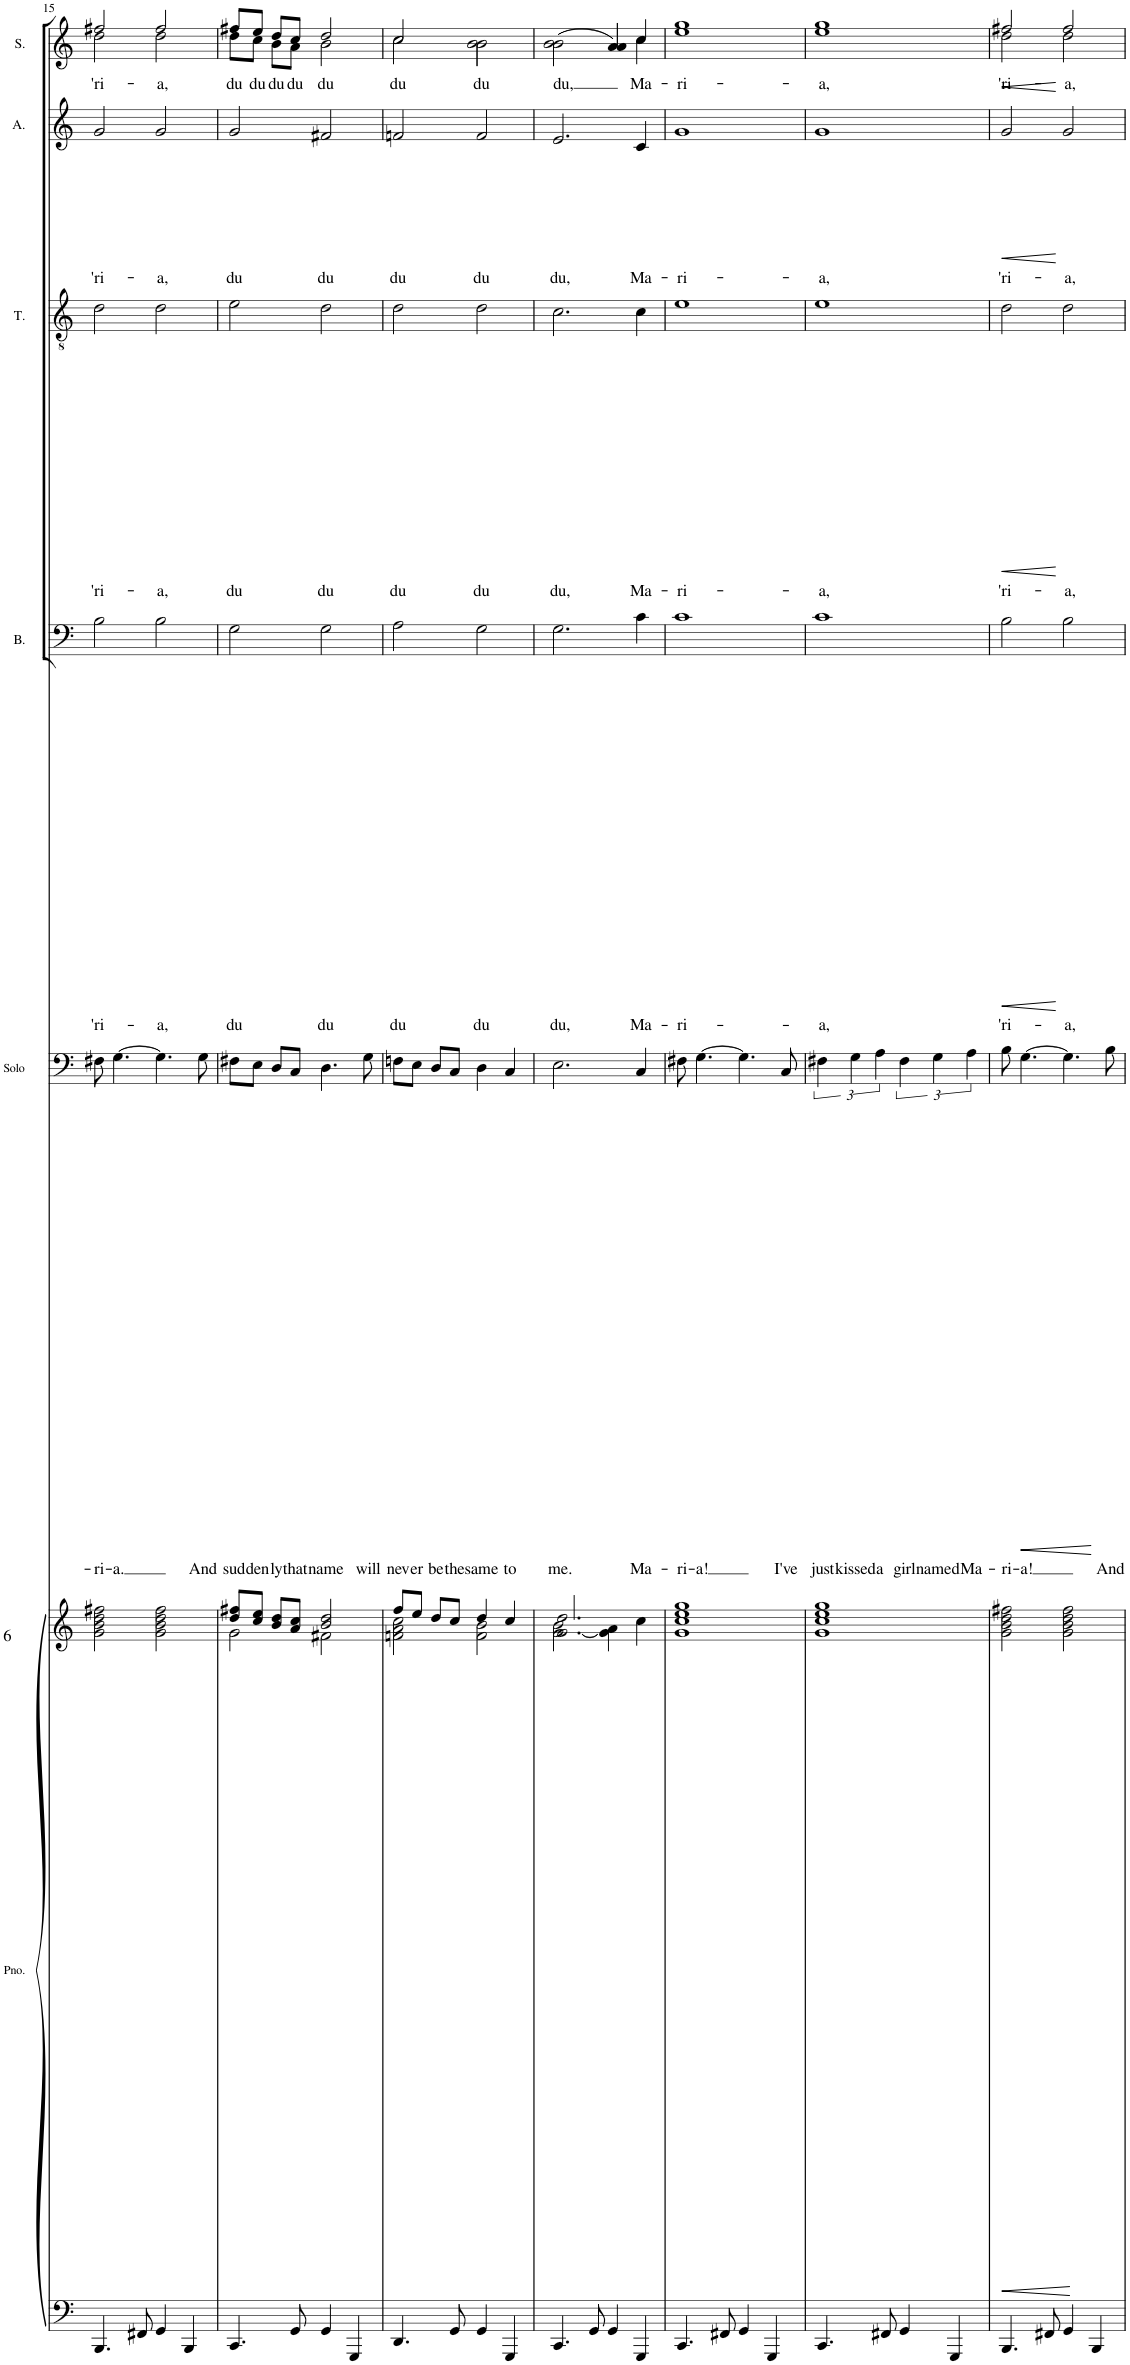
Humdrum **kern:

**kern	**kern	**dynam	**kern	**text	**dynam	**kern	**text	**dynam	**kern	**text	**dynam	**kern	**text	**dynam	**kern	**text	**dynam
*part6	*part6	*part6	*part5	*part5	*part5	*part4	*part4	*part4	*part3	*part3	*part3	*part2	*part2	*part2	*part1	*part1	*part1
*staff7	*staff6	*staff6/7	*staff5	*staff5	*staff5	*staff4	*staff4	*staff4	*staff3	*staff3	*staff3	*staff2	*staff2	*staff2	*staff1	*staff1	*staff1
*I"Piano	*	*	*I"Bass Solo	*	*	*I"Bass	*	*	*I"Tenor	*	*	*I"Alto	*	*	*I"Soprano	*	*
*I'Pno.	*	*	*I'Solo	*	*	*I'B.	*	*	*I'T.	*	*	*I'A.	*	*	*I'S.	*	*
!!LO:PB:g=z
*clefF4	*clefG2	*	*clefF4	*	*	*clefF4	*	*	*clefGv2	*	*	*clefG2	*	*	*clefG2	*	*
*k[]	*k[]	*	*k[]	*	*	*k[]	*	*	*k[]	*	*	*k[]	*	*	*k[]	*	*
*M4/4	*M4/4	*	*M4/4	*	*	*M4/4	*	*	*M4/4	*	*	*M4/4	*	*	*M4/4	*	*
*met(c)	*met(c)	*	*met(c)	*	*	*met(c)	*	*	*met(c)	*	*	*met(c)	*	*	*met(c)	*	*
=15	=15	=15	=15	=15	=15	=15	=15	=15	=15	=15	=15	=15	=15	=15	=15	=15	=15
!	!	!	!	!LO:LY:b	!	!	!LO:LY:b	!	!	!LO:LY:b	!	!	!LO:LY:b	!	!	!LO:LY:b	!
*	*	*	*	*	*	*	*	*	*	*	*	*	*	*	*^	*	*
4.BBB/	2g\ 2b\ 2dd\ 2ff#X\	.	8F#X\	-ri-	.	2B\	'ri-	.	2d\	'ri-	.	2g/	'ri-	.	2ff#X/	2dd\	'ri-	.
!	!	!	!	!LO:LY:b	!	!	!	!	!	!	!	!	!	!	!	!	!	!
.	.	.	[4.G\	-a.	.	.	.	.	.	.	.	.	.	.	.	.	.	.
8FF#X/	.	.	.	.	.	.	.	.	.	.	.	.	.	.	.	.	.	.
!	!	!	!	!	!	!	!LO:LY:b	!	!	!LO:LY:b	!	!	!LO:LY:b	!	!	!	!LO:LY:b	!
4GG/	2g\ 2b\ 2dd\ 2ff#\	.	4.G\]	.	.	2B\	-a,	.	2d\	-a,	.	2g/	-a,	.	2ff#/	2dd\	-a,	.
4BBB/	.	.	.	.	.	.	.	.	.	.	.	.	.	.	.	.	.	.
!	!	!	!	!LO:LY:b	!	!	!	!	!	!	!	!	!	!	!	!	!	!
.	.	.	8G\	And	.	.	.	.	.	.	.	.	.	.	.	.	.	.
=16	=16	=16	=16	=16	=16	=16	=16	=16	=16	=16	=16	=16	=16	=16	=16	=16	=16	=16
*	*^	*	*	*	*	*	*	*	*	*	*	*	*	*	*	*	*	*
!	!	!	!	!	!LO:LY:b	!	!	!LO:LY:b	!	!	!LO:LY:b	!	!	!LO:LY:b	!	!	!	!LO:LY:b	!
4.CC/	8dd/ 8ff#X/L	2g\	.	8F#X\L	sud-	.	2G\	du	.	2e\	du	.	2g/	du	.	8ff#X/L	8dd\L	du	.
!	!	!	!	!	!LO:LY:b	!	!	!	!	!	!	!	!	!	!	!	!	!LO:LY:b	!
.	8cc/ 8ee/J	.	.	8E\J	-den-	.	.	.	.	.	.	.	.	.	.	8ee/J	8cc\J	du	.
!	!	!	!	!	!LO:LY:b	!	!	!	!	!	!	!	!	!	!	!	!	!LO:LY:b	!
.	8b/ 8dd/L	.	.	8D/L	-ly	.	.	.	.	.	.	.	.	.	.	8dd/L	8b\L	du	.
!	!	!	!	!	!LO:LY:b	!	!	!	!	!	!	!	!	!	!	!	!	!LO:LY:b	!
8GG/	8a/ 8cc/J	.	.	8C/J	that	.	.	.	.	.	.	.	.	.	.	8cc/J	8a\J	du	.
!	!	!	!	!	!LO:LY:b	!	!	!LO:LY:b	!	!	!LO:LY:b	!	!	!LO:LY:b	!	!	!	!LO:LY:b	!
4GG/	2b/ 2dd/	2f#X\	.	4.D\	name	.	2G\	du	.	2d\	du	.	2f#X/	du	.	2dd/	2b\	du	.
4GGG/	.	.	.	.	.	.	.	.	.	.	.	.	.	.	.	.	.	.	.
!	!	!	!	!	!LO:LY:b	!	!	!	!	!	!	!	!	!	!	!	!	!	!
.	.	.	.	8G\	will	.	.	.	.	.	.	.	.	.	.	.	.	.	.
=17	=17	=17	=17	=17	=17	=17	=17	=17	=17	=17	=17	=17	=17	=17	=17	=17	=17	=17	=17
!	!	!	!	!	!LO:LY:b	!	!	!LO:LY:b	!	!	!LO:LY:b	!	!	!LO:LY:b	!	!	!	!LO:LY:b	!
4.DD/	8ff/L	2fn\ 2a\ 2cc\	.	8Fn\L	nev-	.	2A\	du	.	2d\	du	.	2fn/	du	.	2cc/	2cc\	du	.
!	!	!	!	!	!LO:LY:b	!	!	!	!	!	!	!	!	!	!	!	!	!	!
.	8ee/J	.	.	8E\J	-er	.	.	.	.	.	.	.	.	.	.	.	.	.	.
!	!	!	!	!	!LO:LY:b	!	!	!	!	!	!	!	!	!	!	!	!	!	!
.	8dd/L	.	.	8D/L	be	.	.	.	.	.	.	.	.	.	.	.	.	.	.
!	!	!	!	!	!LO:LY:b	!	!	!	!	!	!	!	!	!	!	!	!	!	!
8GG/	8cc/J	.	.	8C/J	the	.	.	.	.	.	.	.	.	.	.	.	.	.	.
!	!	!	!	!	!LO:LY:b	!	!	!LO:LY:b	!	!	!LO:LY:b	!	!	!LO:LY:b	!	!	!	!LO:LY:b	!
4GG/	4dd/	2f\ 2b\	.	4D\	same	.	2G\	du	.	2d\	du	.	2f/	du	.	2b\	2b\	du	.
!	!	!	!	!	!LO:LY:b	!	!	!	!	!	!	!	!	!	!	!	!	!	!
4GGG/	4cc/	.	.	4C/	to	.	.	.	.	.	.	.	.	.	.	.	.	.	.
=18	=18	=18	=18	=18	=18	=18	=18	=18	=18	=18	=18	=18	=18	=18	=18	=18	=18	=18	=18
!	!	!	!	!	!LO:LY:b	!	!	!LO:LY:b	!	!	!LO:LY:b	!	!	!LO:LY:b	!	!	!	!LO:LY:b	!
4.CC/	2.cc/ 2.ee/	[2g\ 2b\	.	2.E\	me.	.	2.G\	du,	.	2.c\	du,	.	2.e/	du,	.	(2b\	2b\	du,	.
8GG/	.	.	.	.	.	.	.	.	.	.	.	.	.	.	.	.	.	.	.
4GG/	.	4g\] 4a\	.	.	.	.	.	.	.	.	.	.	.	.	.	4a/)	4a/	.	.
!	!	!	!	!	!LO:LY:b	!	!	!LO:LY:b	!	!	!LO:LY:b	!	!	!LO:LY:b	!	!	!	!LO:LY:b	!
4GGG/	4cc\	4ryy	.	4C/	Ma-	.	4c\	Ma-	.	4c\	Ma-	.	4c/	Ma-	.	4cc/	4cc\	Ma-	.
=19	=19	=19	=19	=19	=19	=19	=19	=19	=19	=19	=19	=19	=19	=19	=19	=19	=19	=19	=19
!	!	!	!	!	!LO:LY:b	!	!	!LO:LY:b	!	!	!LO:LY:b	!	!	!LO:LY:b	!	!	!	!LO:LY:b	!
*	*v	*v	*	*	*	*	*	*	*	*	*	*	*	*	*	*	*	*	*
4.CC/	1g 1cc 1ee 1gg	.	8F#X\	-ri-	.	1c	-ri-	.	1e	-ri-	.	1g	-ri-	.	1gg	1ee	-ri-	.
!	!	!	!	!LO:LY:b	!	!	!	!	!	!	!	!	!	!	!	!	!	!
.	.	.	[4.G\	-a!	.	.	.	.	.	.	.	.	.	.	.	.	.	.
8FF#X/	.	.	.	.	.	.	.	.	.	.	.	.	.	.	.	.	.	.
4GG/	.	.	4.G\]	.	.	.	.	.	.	.	.	.	.	.	.	.	.	.
4GGG/	.	.	.	.	.	.	.	.	.	.	.	.	.	.	.	.	.	.
!	!	!	!	!LO:LY:b	!	!	!	!	!	!	!	!	!	!	!	!	!	!
.	.	.	8C/	I've	.	.	.	.	.	.	.	.	.	.	.	.	.	.
=20	=20	=20	=20	=20	=20	=20	=20	=20	=20	=20	=20	=20	=20	=20	=20	=20	=20	=20
!	!	!	!	!LO:LY:b	!	!	!LO:LY:b	!	!	!LO:LY:b	!	!	!LO:LY:b	!	!	!	!LO:LY:b	!
4.CC/	1g 1cc 1ee 1gg	.	6F#X\	just	.	1c	-a,	.	1e	-a,	.	1g	-a,	.	1gg	1ee	-a,	.
!	!	!	!	!LO:LY:b	!	!	!	!	!	!	!	!	!	!	!	!	!	!
.	.	.	6G\	kissed	.	.	.	.	.	.	.	.	.	.	.	.	.	.
!	!	!	!	!LO:LY:b	!	!	!	!	!	!	!	!	!	!	!	!	!	!
.	.	.	6A\	a	.	.	.	.	.	.	.	.	.	.	.	.	.	.
8FF#X/	.	.	.	.	.	.	.	.	.	.	.	.	.	.	.	.	.	.
!	!	!	!	!LO:LY:b	!	!	!	!	!	!	!	!	!	!	!	!	!	!
4GG/	.	.	6F#\	girl	.	.	.	.	.	.	.	.	.	.	.	.	.	.
!	!	!	!	!LO:LY:b	!	!	!	!	!	!	!	!	!	!	!	!	!	!
.	.	.	6G\	named	.	.	.	.	.	.	.	.	.	.	.	.	.	.
4GGG/	.	.	.	.	.	.	.	.	.	.	.	.	.	.	.	.	.	.
!	!	!	!	!LO:LY:b	!	!	!	!	!	!	!	!	!	!	!	!	!	!
.	.	.	6A\	Ma-	.	.	.	.	.	.	.	.	.	.	.	.	.	.
=21	=21	=21	=21	=21	=21	=21	=21	=21	=21	=21	=21	=21	=21	=21	=21	=21	=21	=21
!	!	!LO:HP:b	!	!LO:LY:b	!	!	!LO:LY:b	!LO:HP:b	!	!LO:LY:b	!LO:HP:b	!	!LO:LY:b	!LO:HP:b	!	!	!LO:LY:b	!LO:HP:b
4.BBB/	2g\ 2b\ 2dd\ 2ff#X\	<	8B\	-ri-	.	2B\	'ri-	<	2d\	'ri-	<	2g/	'ri-	<	2ff#X/	2dd\	'ri-	<
!	!	!	!	!LO:LY:b	!LO:HP:b	!	!	!	!	!	!	!	!	!	!	!	!	!
.	.	.	[4.G\	-a!	<	.	.	.	.	.	.	.	.	.	.	.	.	.
8FF#X/	.	.	.	.	.	.	.	.	.	.	.	.	.	.	.	.	.	.
!	!	!	!	!	!	!	!LO:LY:b	!	!	!LO:LY:b	!	!	!LO:LY:b	!	!	!	!LO:LY:b	!
4GG/	2g\ 2b\ 2dd\ 2ff#\	[	4.G\]	.	[	2B\	-a,	[	2d\	-a,	[	2g/	-a,	[	2ff#/	2dd\	-a,	[
4BBB/	.	.	.	.	.	.	.	.	.	.	.	.	.	.	.	.	.	.
!	!	!	!	!LO:LY:b	!	!	!	!	!	!	!	!	!	!	!	!	!	!
.	.	.	8B\	And	.	.	.	.	.	.	.	.	.	.	.	.	.	.
*	*	*	*	*	*	*	*	*	*	*	*	*	*	*	*v	*v	*	*
=	=	=	=	=	=	=	=	=	=	=	=	=	=	=	=	=	=
*-	*-	*-	*-	*-	*-	*-	*-	*-	*-	*-	*-	*-	*-	*-	*-	*-	*-
